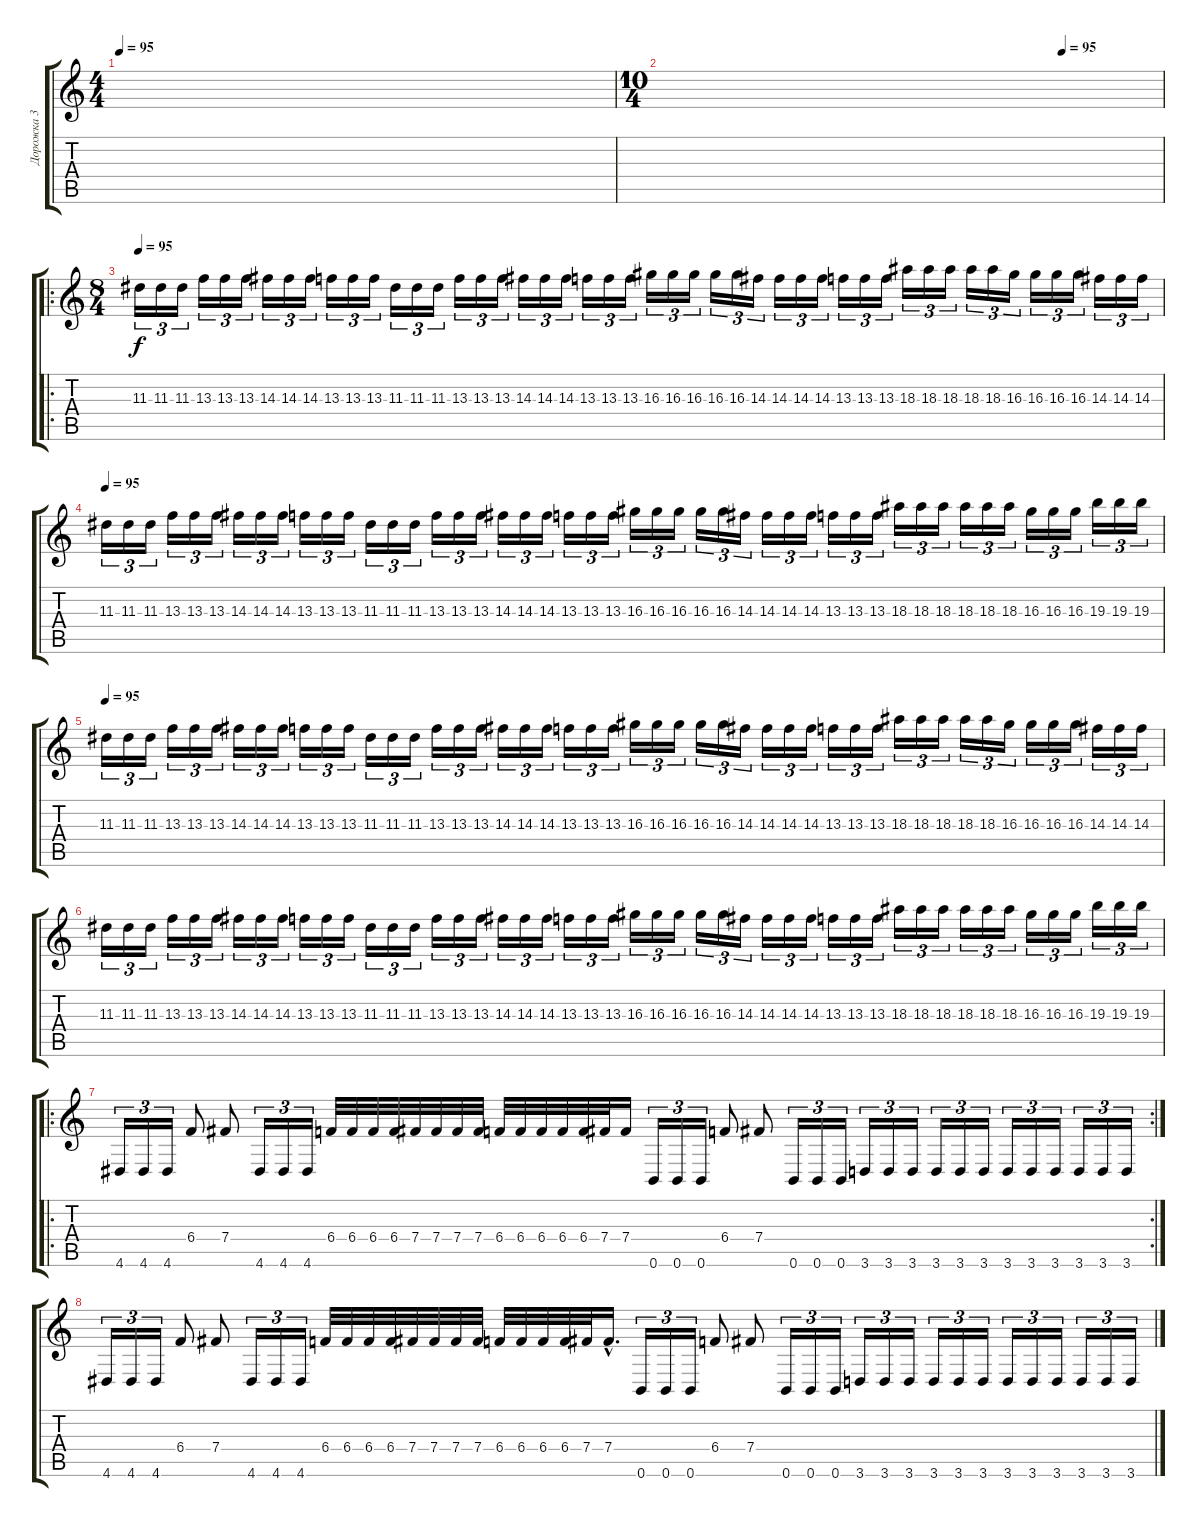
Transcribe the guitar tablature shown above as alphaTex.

\track ("Дорожка 3" "Дорожка 3") {instrument distortionguitar}
\staff {score tabs}
\tuning (Db4 Ab3 E3 B2 Gb2 B1) {hide}
\ts (4 4)
\tempo 95
\clef g2
\ks c
|
\ts (10 4)
\tempo (95 0.8)
|
\ro
\ts (8 4)
\tempo 100
\tempo 95
11.3.16{tu (3 2) instrument distortionguitar} 11.3.16{tu (3 2)} 11.3.16{tu (3 2)} 13.3.16{tu (3 2)} 13.3.16{tu (3 2)} 13.3.16{tu (3 2)} 14.3.16{tu (3 2)} 14.3.16{tu (3 2)} 14.3.16{tu (3 2)} 13.3.16{tu (3 2)} 13.3.16{tu (3 2)} 13.3.16{tu (3 2)} 11.3.16{tu (3 2)} 11.3.16{tu (3 2)} 11.3.16{tu (3 2)} 13.3.16{tu (3 2)} 13.3.16{tu (3 2)} 13.3.16{tu (3 2)} 14.3.16{tu (3 2)} 14.3.16{tu (3 2)} 14.3.16{tu (3 2)} 13.3.16{tu (3 2)} 13.3.16{tu (3 2)} 13.3.16{tu (3 2)} 16.3.16{tu (3 2)} 16.3.16{tu (3 2)} 16.3.16{tu (3 2)} 16.3.16{tu (3 2)} 16.3.16{tu (3 2)} 14.3.16{tu (3 2)} 14.3.16{tu (3 2)} 14.3.16{tu (3 2)} 14.3.16{tu (3 2)} 13.3.16{tu (3 2)} 13.3.16{tu (3 2)} 13.3.16{tu (3 2)} 18.3.16{tu (3 2)} 18.3.16{tu (3 2)} 18.3.16{tu (3 2)} 18.3.16{tu (3 2)} 18.3.16{tu (3 2)} 16.3.16{tu (3 2)} 16.3.16{tu (3 2)} 16.3.16{tu (3 2)} 16.3.16{tu (3 2)} 14.3.16{tu (3 2)} 14.3.16{tu (3 2)} 14.3.16{tu (3 2)} |
\tempo 100
\tempo 95
11.3.16{tu (3 2) instrument distortionguitar} 11.3.16{tu (3 2)} 11.3.16{tu (3 2)} 13.3.16{tu (3 2)} 13.3.16{tu (3 2)} 13.3.16{tu (3 2)} 14.3.16{tu (3 2)} 14.3.16{tu (3 2)} 14.3.16{tu (3 2)} 13.3.16{tu (3 2)} 13.3.16{tu (3 2)} 13.3.16{tu (3 2)} 11.3.16{tu (3 2)} 11.3.16{tu (3 2)} 11.3.16{tu (3 2)} 13.3.16{tu (3 2)} 13.3.16{tu (3 2)} 13.3.16{tu (3 2)} 14.3.16{tu (3 2)} 14.3.16{tu (3 2)} 14.3.16{tu (3 2)} 13.3.16{tu (3 2)} 13.3.16{tu (3 2)} 13.3.16{tu (3 2)} 16.3.16{tu (3 2)} 16.3.16{tu (3 2)} 16.3.16{tu (3 2)} 16.3.16{tu (3 2)} 16.3.16{tu (3 2)} 14.3.16{tu (3 2)} 14.3.16{tu (3 2)} 14.3.16{tu (3 2)} 14.3.16{tu (3 2)} 13.3.16{tu (3 2)} 13.3.16{tu (3 2)} 13.3.16{tu (3 2)} 18.3.16{tu (3 2)} 18.3.16{tu (3 2)} 18.3.16{tu (3 2)} 18.3.16{tu (3 2)} 18.3.16{tu (3 2)} 18.3.16{tu (3 2)} 16.3.16{tu (3 2)} 16.3.16{tu (3 2)} 16.3.16{tu (3 2)} 19.3.16{tu (3 2)} 19.3.16{tu (3 2)} 19.3.16{tu (3 2)} |
\tempo 100
\tempo 95
11.3.16{tu (3 2) instrument distortionguitar} 11.3.16{tu (3 2)} 11.3.16{tu (3 2)} 13.3.16{tu (3 2)} 13.3.16{tu (3 2)} 13.3.16{tu (3 2)} 14.3.16{tu (3 2)} 14.3.16{tu (3 2)} 14.3.16{tu (3 2)} 13.3.16{tu (3 2)} 13.3.16{tu (3 2)} 13.3.16{tu (3 2)} 11.3.16{tu (3 2)} 11.3.16{tu (3 2)} 11.3.16{tu (3 2)} 13.3.16{tu (3 2)} 13.3.16{tu (3 2)} 13.3.16{tu (3 2)} 14.3.16{tu (3 2)} 14.3.16{tu (3 2)} 14.3.16{tu (3 2)} 13.3.16{tu (3 2)} 13.3.16{tu (3 2)} 13.3.16{tu (3 2)} 16.3.16{tu (3 2)} 16.3.16{tu (3 2)} 16.3.16{tu (3 2)} 16.3.16{tu (3 2)} 16.3.16{tu (3 2)} 14.3.16{tu (3 2)} 14.3.16{tu (3 2)} 14.3.16{tu (3 2)} 14.3.16{tu (3 2)} 13.3.16{tu (3 2)} 13.3.16{tu (3 2)} 13.3.16{tu (3 2)} 18.3.16{tu (3 2)} 18.3.16{tu (3 2)} 18.3.16{tu (3 2)} 18.3.16{tu (3 2)} 18.3.16{tu (3 2)} 16.3.16{tu (3 2)} 16.3.16{tu (3 2)} 16.3.16{tu (3 2)} 16.3.16{tu (3 2)} 14.3.16{tu (3 2)} 14.3.16{tu (3 2)} 14.3.16{tu (3 2)} |
11.3.16{tu (3 2) instrument distortionguitar} 11.3.16{tu (3 2)} 11.3.16{tu (3 2)} 13.3.16{tu (3 2)} 13.3.16{tu (3 2)} 13.3.16{tu (3 2)} 14.3.16{tu (3 2)} 14.3.16{tu (3 2)} 14.3.16{tu (3 2)} 13.3.16{tu (3 2)} 13.3.16{tu (3 2)} 13.3.16{tu (3 2)} 11.3.16{tu (3 2)} 11.3.16{tu (3 2)} 11.3.16{tu (3 2)} 13.3.16{tu (3 2)} 13.3.16{tu (3 2)} 13.3.16{tu (3 2)} 14.3.16{tu (3 2)} 14.3.16{tu (3 2)} 14.3.16{tu (3 2)} 13.3.16{tu (3 2)} 13.3.16{tu (3 2)} 13.3.16{tu (3 2)} 16.3.16{tu (3 2)} 16.3.16{tu (3 2)} 16.3.16{tu (3 2)} 16.3.16{tu (3 2)} 16.3.16{tu (3 2)} 14.3.16{tu (3 2)} 14.3.16{tu (3 2)} 14.3.16{tu (3 2)} 14.3.16{tu (3 2)} 13.3.16{tu (3 2)} 13.3.16{tu (3 2)} 13.3.16{tu (3 2)} 18.3.16{tu (3 2)} 18.3.16{tu (3 2)} 18.3.16{tu (3 2)} 18.3.16{tu (3 2)} 18.3.16{tu (3 2)} 18.3.16{tu (3 2)} 16.3.16{tu (3 2)} 16.3.16{tu (3 2)} 16.3.16{tu (3 2)} 19.3.16{tu (3 2)} 19.3.16{tu (3 2)} 19.3.16{tu (3 2)} |
\ro
\rc 2
4.6.16{tu (3 2)} 4.6.16{tu (3 2)} 4.6.16{tu (3 2)} 6.4.8 7.4.8 4.6.16{tu (3 2)} 4.6.16{tu (3 2)} 4.6.16{tu (3 2)} 6.4.32 6.4.32 6.4.32 6.4.32 7.4.32 7.4.32 7.4.32 7.4.32 6.4.32 6.4.32 6.4.32 6.4.32 6.4.32 7.4.32 7.4.16 0.6.16{tu (3 2)} 0.6.16{tu (3 2)} 0.6.16{tu (3 2)} 6.4.8 7.4.8 0.6.16{tu (3 2)} 0.6.16{tu (3 2)} 0.6.16{tu (3 2)} 3.6.16{tu (3 2)} 3.6.16{tu (3 2)} 3.6.16{tu (3 2)} 3.6.16{tu (3 2)} 3.6.16{tu (3 2)} 3.6.16{tu (3 2)} 3.6.16{tu (3 2)} 3.6.16{tu (3 2)} 3.6.16{tu (3 2)} 3.6.16{tu (3 2)} 3.6.16{tu (3 2)} 3.6.16{tu (3 2)} |
4.6.16{tu (3 2)} 4.6.16{tu (3 2)} 4.6.16{tu (3 2)} 6.4.8 7.4.8 4.6.16{tu (3 2)} 4.6.16{tu (3 2)} 4.6.16{tu (3 2)} 6.4.32 6.4.32 6.4.32 6.4.32 7.4.32 7.4.32 7.4.32 7.4.32 6.4.32 6.4.32 6.4.32 6.4.32 7.4.32 7.4{hac}.16{d} 0.6.16{tu (3 2)} 0.6.16{tu (3 2)} 0.6.16{tu (3 2)} 6.4.8 7.4.8 0.6.16{tu (3 2)} 0.6.16{tu (3 2)} 0.6.16{tu (3 2)} 3.6.16{tu (3 2)} 3.6.16{tu (3 2)} 3.6.16{tu (3 2)} 3.6.16{tu (3 2)} 3.6.16{tu (3 2)} 3.6.16{tu (3 2)} 3.6.16{tu (3 2)} 3.6.16{tu (3 2)} 3.6.16{tu (3 2)} 3.6.16{tu (3 2)} 3.6.16{tu (3 2)} 3.6.16{tu (3 2)}
